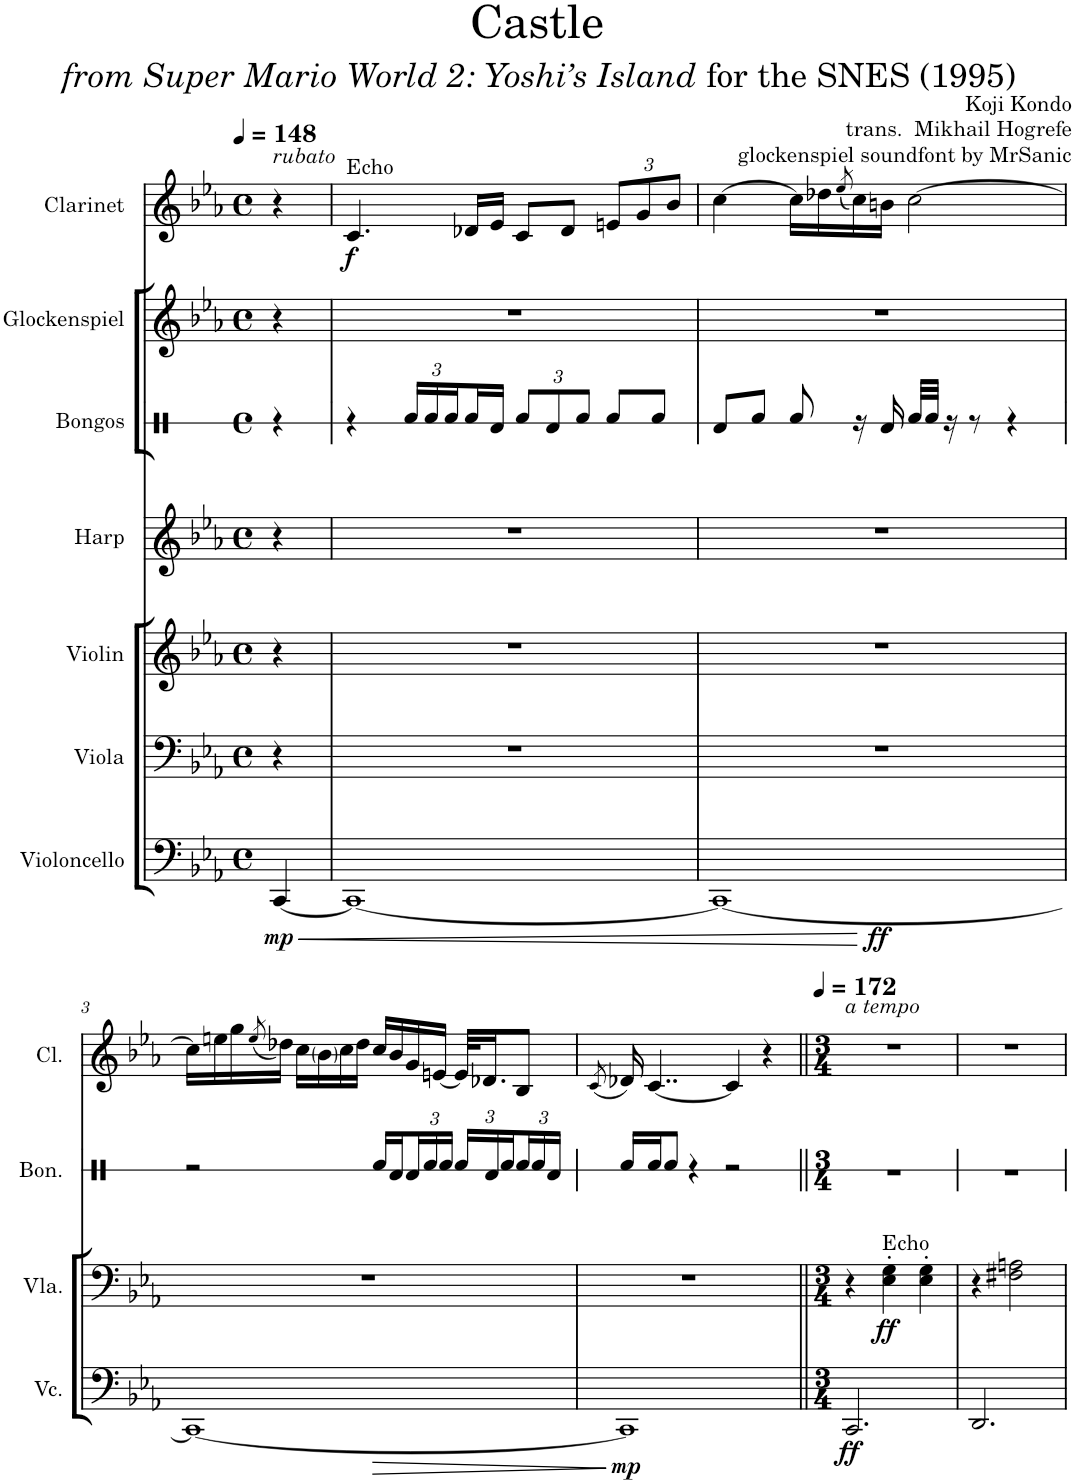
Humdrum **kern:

**kern	**dynam	**kern	**dynam	**kern	**dynam	**kern	**kern	**kern	**kern	**kern	**dynam	**kern	**dynam
*part9	*part9	*part8	*part8	*part7	*part7	*part6	*part5	*part4	*part3	*part2	*part2	*part1	*part1
*staff9	*staff9	*staff8	*staff8	*staff7	*staff7	*staff6	*staff5	*staff4	*staff3	*staff2	*staff2	*staff1	*staff1
*I"Violoncello	*	*I"Viola 2	*	*I"Viola	*	*I"Violin	*I"Harp	*I"Bongos	*I"Glockenspiel	*I"Clarinet in C 2	*	*I"Clarinet	*
*I'Vc.	*	*I'Vla. 2	*	*I'Vla.	*	*I'Vln.	*I'Hrp.	*I'Bon.	*I'Glock.	*I'Cl. in C 2	*	*I'Cl.	*
*	*	*stria5	*	*	*	*	*	*stria1	*	*stria5	*	*	*
*clefF4	*	*clefC3	*	*clefF4	*	*clefG2	*clefG2	*clefX	*clefG2	*clefG2	*	*clefG2	*
*	*	*	*	*	*	*	*	*	*	*Trd1c2	*	*Trd1c2	*
*k[b-e-a-]	*	*k[b-e-a-]	*	*k[b-e-a-]	*	*k[b-e-a-]	*k[b-e-a-]	*k[]	*k[b-e-a-]	*k[b-e-a-]	*	*k[b-e-a-]	*
*M4/4	*	*M4/4	*	*M4/4	*	*M4/4	*M4/4	*M4/4	*M4/4	*M4/4	*	*M4/4	*
*met(c)	*	*met(c)	*	*met(c)	*	*met(c)	*met(c)	*met(c)	*met(c)	*met(c)	*	*met(c)	*
*MM148	*	*MM148	*	*MM148	*	*MM148	*MM148	*MM148	*MM148	*MM148	*	*MM148	*
=	=	=	=	=	=	=	=	=	=	=	=	=	=
!	!	!	!	!	!	!	!	!	!	!	!	!LO:TX:a:i:t=rubato	!
!	!LO:HP:b	!	!	!	!	!	!	!	!	!	!	!	!
!	!LO:DY:n=1:b	!	!	!	!	!	!	!	!	!	!	!	!
[4CC/	< mp	4r	.	4r	.	4r	4r	4r	4r	4r	.	4r	.
=1	=1	=1	=1	=1	=1	=1	=1	=1	=1	=1	=1	=1	=1
!	!	!	!	!	!	!	!	!	!	!	!	!LO:TX:a:t=Echo	!
!	!	!	!	!	!	!	!	!	!	!	!	!	!LO:DY:b
1CC_	.	1r	.	1r	.	1r	1r	4r	1r	16r	.	4.c/	f
!	!	!	!	!	!	!	!	!	!	!	!LO:DY:b	!	!
.	.	.	.	.	.	.	.	.	.	4.c	mp	.	.
*	*	*	*	*	*	*	*	*Xbrackettup	*	*	*	*	*
.	.	.	.	.	.	.	.	24Rf/LL	.	.	.	.	.
.	.	.	.	.	.	.	.	24Rf/	.	.	.	.	.
.	.	.	.	.	.	.	.	24Rf/	.	.	.	.	.
.	.	.	.	.	.	.	.	16Rf/	.	.	.	16d-X/LL	.
.	.	.	.	.	.	.	.	16Rd/JJ	.	16d-X	.	16e-/JJ	.
.	.	.	.	.	.	.	.	12Rf/L	.	16e-/KL	.	8c/L	.
.	.	.	.	.	.	.	.	.	.	8c/	.	.	.
.	.	.	.	.	.	.	.	12Rd/	.	.	.	.	.
.	.	.	.	.	.	.	.	.	.	.	.	8d-/J	.
.	.	.	.	.	.	.	.	12Rf/J	.	.	.	.	.
.	.	.	.	.	.	.	.	.	.	8d-/J	.	.	.
*	*	*	*	*	*	*	*	*	*	*	*	*Xbrackettup	*
.	.	.	.	.	.	.	.	8Rf/L	.	.	.	12en/L	.
.	.	.	.	.	.	.	.	.	.	[24.en/KL	.	.	.
.	.	.	.	.	.	.	.	.	.	.	.	12g/	.
*	*	*	*	*	*	*	*	*	*	*Xbrackettup	*	*	*
.	.	.	.	.	.	.	.	8Rf/J	.	48e/KK]	.	.	.
.	.	.	.	.	.	.	.	.	.	12g/	.	.	.
.	.	.	.	.	.	.	.	.	.	.	.	12b-/J	.
.	.	.	.	.	.	.	.	.	.	[48b-/Jkk	.	.	.
=2	=2	=2	=2	=2	=2	=2	=2	=2	=2	=2	=2	=2	=2
*^	*	*	*	*	*	*	*	*	*	*	*	*	*
1CC_	4..ryy	.	1r	.	1r	.	1r	1r	8Rd/L	1r	16b-]	.	[4cc\	.
.	.	.	.	.	.	.	.	.	.	.	[4cc	.	.	.
.	.	.	.	.	.	.	.	.	8Rf/J	.	.	.	.	.
.	.	.	.	.	.	.	.	.	8Rf/	.	.	.	16cc\LL]	.
.	.	.	.	.	.	.	.	.	.	.	16cc\LL]	.	16dd-X\	.
.	.	.	.	.	.	.	.	.	.	.	.	.	(8qee-/	.
.	.	.	.	.	.	.	.	.	16r	.	16dd-X\	.	16cc\)	.
.	.	.	.	.	.	.	.	.	.	.	8qee-\	.	.	.
!	!	!LO:DY:b	!	!	!	!	!	!	!	!	!	!	!	!
.	2ryy	ff	.	.	.	.	.	.	16Rd/	.	16cc\JJ	.	16bn\JJ	.
.	.	.	.	.	.	.	.	.	32Rf/LLL	.	16bn	.	[2cc\	.
.	.	.	.	.	.	.	.	.	32Rf/JJJ	.	.	.	.	.
.	.	.	.	.	.	.	.	.	16r	.	[4..cc	.	.	.
.	.	.	.	.	.	.	.	.	8r	.	.	.	.	.
.	.	.	.	.	.	.	.	.	4r	.	.	.	.	.
.	16ryy	.	.	.	.	.	.	.	.	.	.	.	.	.
.	.	[	.	.	.	.	.	.	.	.	.	.	.	.
*v	*v	*	*	*	*	*	*	*	*	*	*	*	*	*
!!LO:LB:g=z
=3	=3	=3	=3	=3	=3	=3	=3	=3	=3	=3	=3	=3	=3
1CC_	.	1r	.	1r	.	1r	1r	2r	1r	16cc\LL_	.	16cc\LL]	.
.	.	.	.	.	.	.	.	.	.	16cc\J]	.	16een\	.
.	.	.	.	.	.	.	.	.	.	16een\L	.	16gg\	.
.	.	.	.	.	.	.	.	.	.	.	.	(8qee/	.
.	.	.	.	.	.	.	.	.	.	16gg\JJ	.	16dd-X\JJ)	.
.	.	.	.	.	.	.	.	.	.	8qee	.	.	.
.	.	.	.	.	.	.	.	.	.	16dd-X\LL	.	16cc\LL	.
.	.	.	.	.	.	.	.	.	.	16cc\J	.	16b-\	.
.	.	.	.	.	.	.	.	.	.	16b-\L	.	16cc\	.
.	.	.	.	.	.	.	.	.	.	16cc\JJ	.	16dd-\JJ	.
.	.	.	.	.	.	.	.	16Rf/LL	.	16dd-\LL	.	16cc/LL	.
.	.	.	.	.	.	.	.	16Rd/	.	16cc\J	.	16b-/	.
.	.	.	.	.	.	.	.	24Rd/	.	16b-\L	.	16g/	.
.	.	.	.	.	.	.	.	24Rf/	.	.	.	.	.
.	.	.	.	.	.	.	.	.	.	16g\JJ	.	[16en/JJ	.
.	.	.	.	.	.	.	.	24Rf/JJ	.	.	.	.	.
.	.	.	.	.	.	.	.	24Rf/LL	.	[16en/LL	.	32e/KLL]	.
.	.	.	.	.	.	.	.	.	.	.	.	16.d-X/J	.
.	.	.	.	.	.	.	.	24Rd/	.	.	.	.	.
.	.	.	.	.	.	.	.	.	.	32e/K]	.	.	.
.	.	.	.	.	.	.	.	24Rf/	.	.	.	.	.
.	.	.	.	.	.	.	.	.	.	16.d-X/J	.	.	.
.	.	.	.	.	.	.	.	24Rf/	.	.	.	8B-/J	.
.	.	.	.	.	.	.	.	24Rf/	.	.	.	.	.
.	.	.	.	.	.	.	.	.	.	[16B-/JJ	.	.	.
.	.	.	.	.	.	.	.	24Rd/JJ	.	.	.	.	.
=4	=4	=4	=4	=4	=4	=4	=4	=4	=4	=4	=4	=4	=4
.	.	.	.	.	.	.	.	.	.	.	.	(8qc/	.
!	!LO:DY:b	!	!	!	!	!	!	!	!	!	!	!	!
1CC]	mp	1r	.	1r	.	1r	1r	16Rf/LL	1r	16B-/LL]	.	16d-X/)	.
.	.	.	.	.	.	.	.	.	.	8qc/	.	.	.
.	.	.	.	.	.	.	.	16Rf/J	.	16d-X/JJ	.	[4..c/	.
.	.	.	.	.	.	.	.	8Rf/J	.	[4..c	.	.	.
.	.	.	.	.	.	.	.	4r	.	.	.	.	.
.	.	.	.	.	.	.	.	2r	.	.	.	4c/]	.
.	.	.	.	.	.	.	.	.	.	4c]	.	.	.
.	.	.	.	.	.	.	.	.	.	.	.	4r	.
.	.	.	.	.	.	.	.	.	.	16r	.	.	.
.	.	.	.	.	.	.	.	.	.	8r	.	.	.
=5||	=5||	=5||	=5||	=5||	=5||	=5||	=5||	=5||	=5||	=5||	=5||	=5||	=5||
*M3/4	*	*M3/4	*	*M3/4	*	*M3/4	*M3/4	*M3/4	*M3/4	*M3/4	*	*M3/4	*
*	*	*	*	*	*	*	*	*	*	*	*	*MM172	*
!	!	!	!	!	!	!	!	!	!	!	!	!LO:TX:a:i:t=a tempo	!
!	!LO:DY:b	!	!	!	!	!	!	!	!	!	!	!	!
2.CC/	ff	4r	.	4r	.	2.r	2.r	2.r	2.r	2.r	.	2.r	.
!	!	!	!	!LO:TX:a:t=Echo	!	!	!	!	!	!	!	!	!
!	!	!	!	!	!LO:DY:b	!	!	!	!	!	!	!	!
.	.	16r	.	4E-\' 4G\'	ff	.	.	.	.	.	.	.	.
!	!	!LO:TX:a:t=Echo	!	!	!	!	!	!	!	!	!	!	!
!	!	!	!LO:DY:b	!	!	!	!	!	!	!	!	!	!
.	.	4G'	mf	.	.	.	.	.	.	.	.	.	.
.	.	.	.	4E-\' 4G\'	.	.	.	.	.	.	.	.	.
.	.	8.G	.	.	.	.	.	.	.	.	.	.	.
=6	=6	=6	=6	=6	=6	=6	=6	=6	=6	=6	=6	=6	=6
2.DD/	.	16r	.	4r	.	2.r	2.r	2.r	2.r	2.r	.	2.r	.
.	.	4r	.	.	.	.	.	.	.	.	.	.	.
.	.	.	.	2F#X\ 2An\	.	.	.	.	.	.	.	.	.
.	.	[4..An	.	.	.	.	.	.	.	.	.	.	.
=	=	=	=	=	=	=	=	=	=	=	=	=	=
*-	*-	*-	*-	*-	*-	*-	*-	*-	*-	*-	*-	*-	*-
